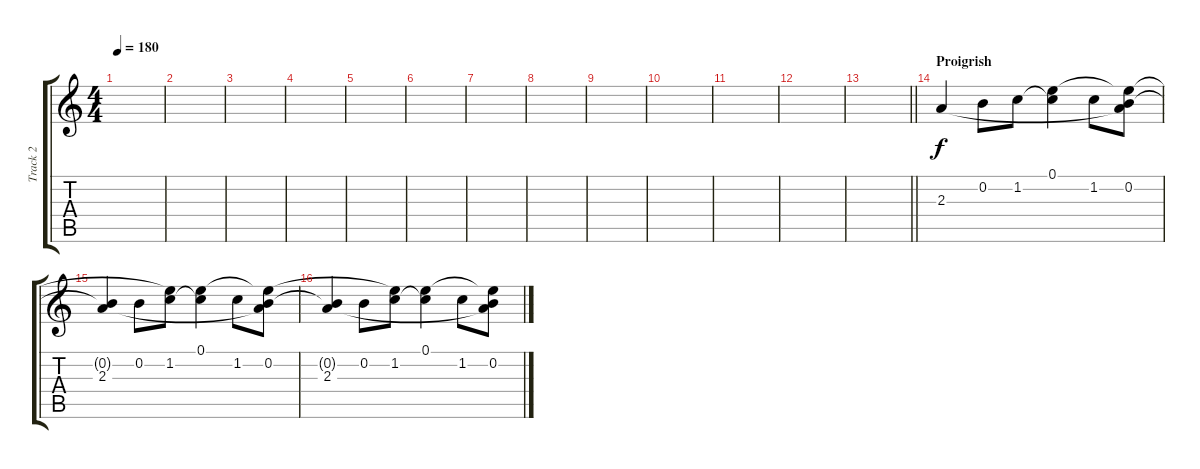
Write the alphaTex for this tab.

\track ("Track 2" "Track 2") {instrument acousticguitarsteel}
\staff {score tabs}
\tuning (E4 B3 G3 D3 A2 E2) {hide}
\ts (4 4)
\tempo 180
\clef g2
\ks c
|
|
|
|
|
|
|
|
|
|
|
|
\barLineRight lightlight
|
\section ("" "Proigrish")
2.3.4 0.2.8 1.2.8 (0.1 1.2{t}).4 1.2.8 (0.1{t} 0.2 2.3{t}).8 |
(0.2{t} 2.3).4 0.2.8 (0.1{t} 1.2).8 (0.1 1.2{t}).4 1.2.8 (0.1{t} 0.2 2.3{t}).8 |
(0.2{t} 2.3).4 0.2.8 (0.1{t} 1.2).8 (0.1 1.2{t}).4 1.2.8 (0.1{t} 0.2 2.3{t}).8
